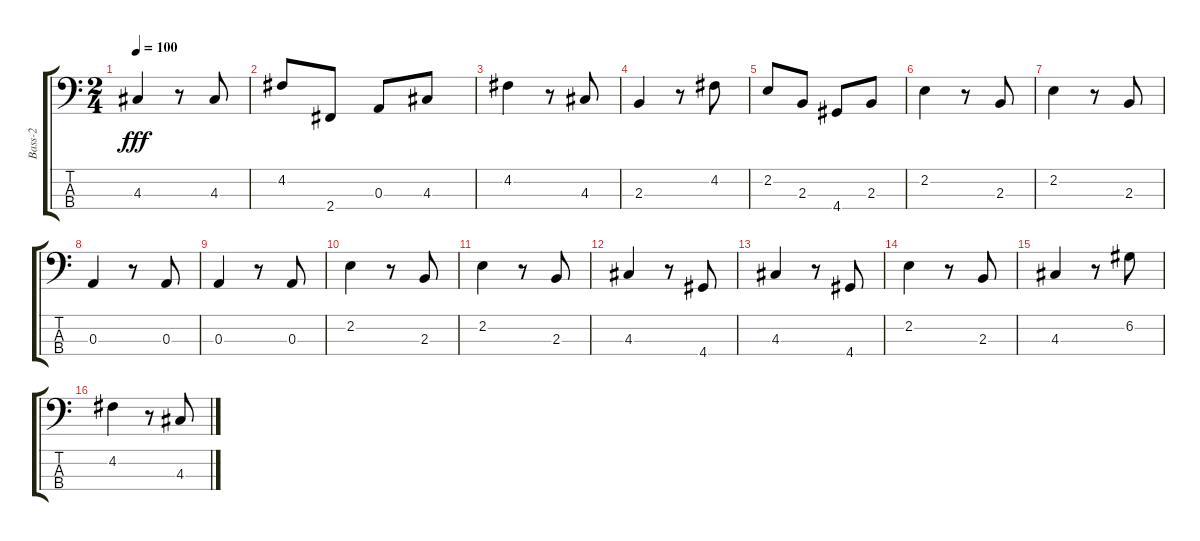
\track ("Bass-2" "Bass-2") {instrument electricguitarmuted}
\staff {score tabs}
\tuning (G2 D2 A1 E1) {hide}
\ts (2 4)
\tempo 100
\clef f4
\ks c
4.3.4{dy fff} r.8 4.3.8 |
4.2.8 2.4.8 0.3.8 4.3.8 |
4.2.4 r.8 4.3.8 |
2.3.4 r.8 4.2.8 |
2.2.8 2.3.8 4.4.8 2.3.8 |
2.2.4 r.8 2.3.8 |
2.2.4 r.8 2.3.8 |
0.3.4 r.8 0.3.8 |
0.3.4 r.8 0.3.8 |
2.2.4 r.8 2.3.8 |
2.2.4 r.8 2.3.8 |
4.3.4 r.8 4.4.8 |
4.3.4 r.8 4.4.8 |
2.2.4 r.8 2.3.8 |
4.3.4 r.8 6.2.8 |
4.2.4 r.8 4.3.8
